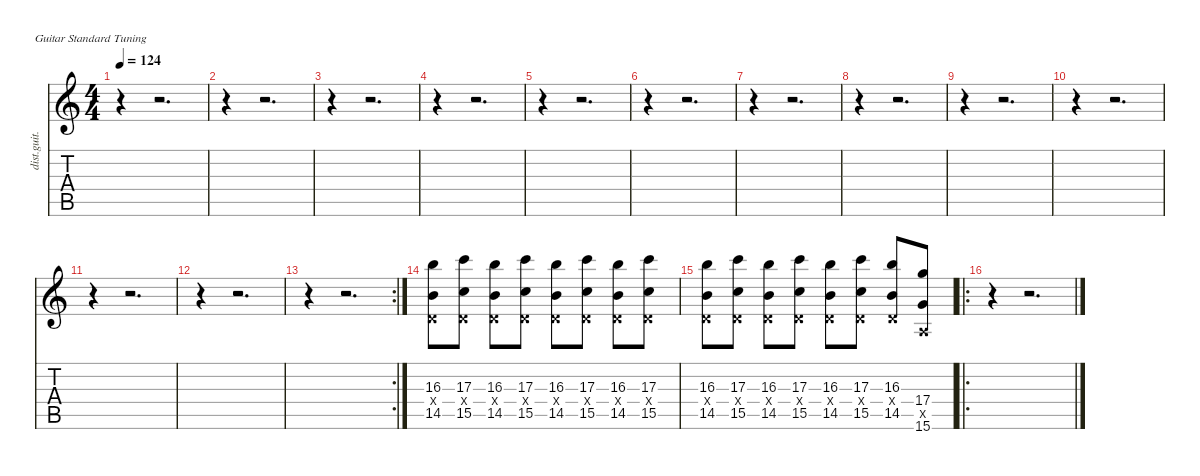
\defaultSystemsLayout 4
\hideDynamics
\bracketExtendMode nobrackets
\otherSystemsTrackNameOrientation horizontal
\track ("Guitar 3" "dist.guit.") {instrument distortionguitar}
\staff {score tabs}
\tuning (E4 B3 G3 D3 A2 E2)
\ts (4 4)
\tempo 124
\clef g2
\ks c
r.4{dy f beam Down} r.2{d beam Down} |
r.4{beam Down} r.2{d beam Down} |
r.4{beam Down} r.2{d beam Down} |
r.4{beam Down} r.2{d beam Down} |
r.4{beam Down} r.2{d beam Down} |
r.4{beam Down} r.2{d beam Down} |
r.4{beam Down} r.2{d beam Down} |
r.4{beam Down} r.2{d beam Down} |
r.4{beam Down} r.2{d beam Down} |
r.4{beam Down} r.2{d beam Down} |
r.4{beam Down} r.2{d beam Down} |
r.4{beam Down} r.2{d beam Down} |
\rc 2
r.4{beam Down} r.2{d beam Down} |
(16.3 0.4{x} 14.5).8{beam Down} (17.3 0.4{x} 15.5).8{beam Down} (16.3 0.4{x} 14.5).8{beam Down} (17.3 0.4{x} 15.5).8{beam Down} (16.3 0.4{x} 14.5).8{beam Down} (17.3 0.4{x} 15.5).8{beam Down} (16.3 0.4{x} 14.5).8{beam Down} (17.3 0.4{x} 15.5).8{beam Down} |
(16.3 0.4{x} 14.5).8{beam Down} (17.3 0.4{x} 15.5).8{beam Down} (16.3 0.4{x} 14.5).8{beam Down} (17.3 0.4{x} 15.5).8{beam Down} (16.3 0.4{x} 14.5).8{beam Down} (17.3 0.4{x} 15.5).8{beam Down} (16.3 0.4{x} 14.5).8{beam Up} (17.4 0.5{x} 15.6).8{beam Up} |
\ro
r.4{beam Down} r.2{d beam Down}
